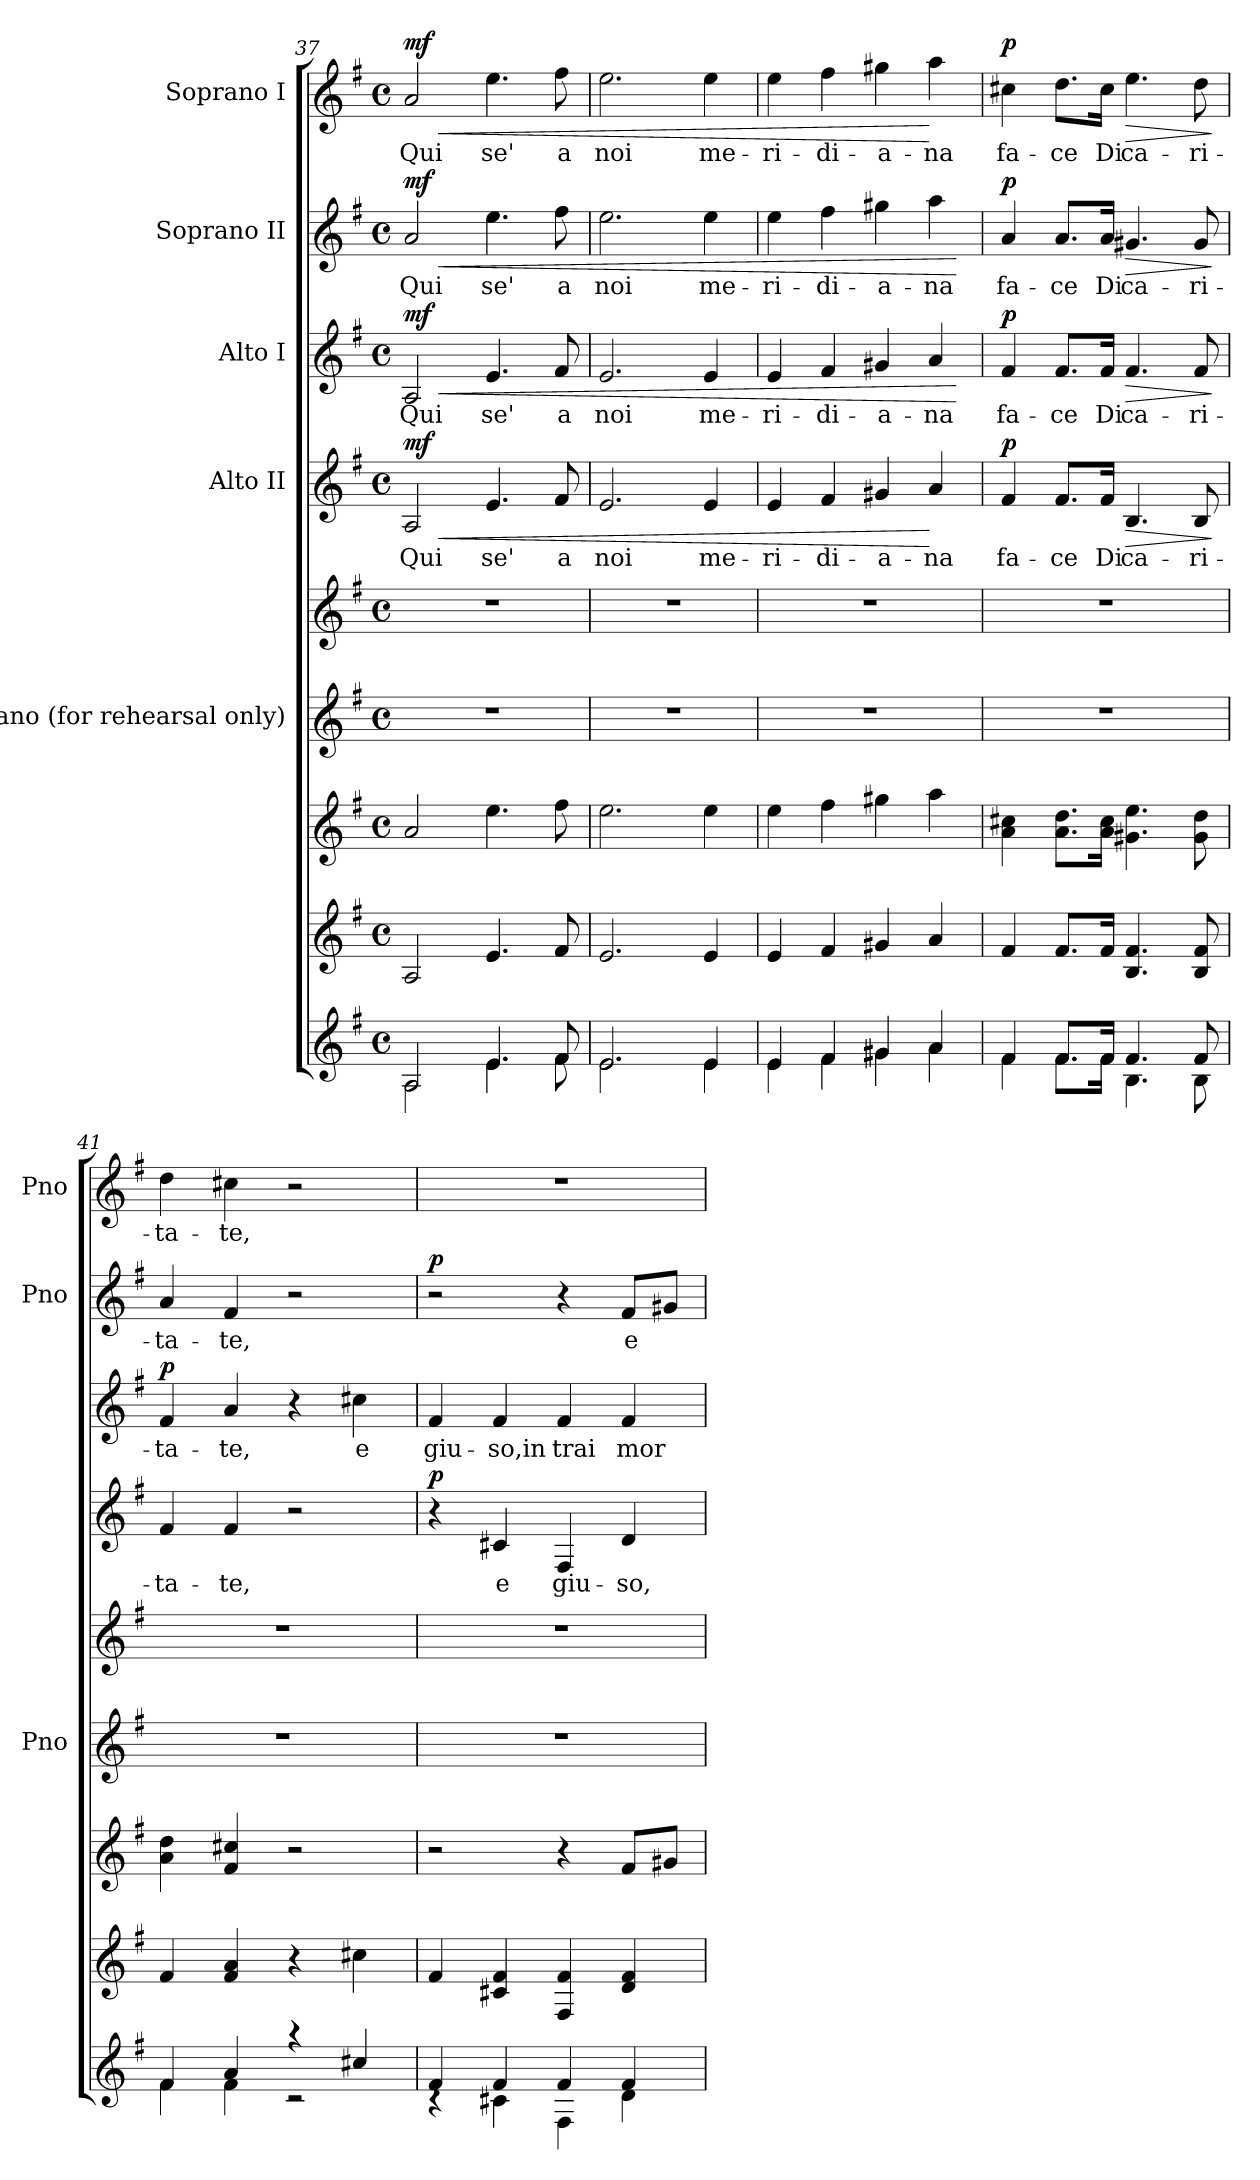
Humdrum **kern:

**kern	**kern	**kern	**kern	**kern	**kern	**text	**dynam	**kern	**text	**dynam	**kern	**text	**dynam	**kern	**text	**dynam
*part8	*part7	*part6	*part5	*part5	*part4	*part4	*part4	*part3	*part3	*part3	*part2	*part2	*part2	*part1	*part1	*part1
*staff9	*staff8	*staff7	*staff6	*staff5	*staff4	*staff4	*staff4	*staff3	*staff3	*staff3	*staff2	*staff2	*staff2	*staff1	*staff1	*staff1
*	*	*	*I"Piano  (for rehearsal only)	*	*I"Alto II	*	*	*I"Alto I	*	*	*I"Soprano II	*	*	*I"Soprano I	*	*
*	*	*	*I'Pno	*	*	*	*	*	*	*	*I'Pno	*	*	*I'Pno	*	*
!!LO:PB:g=z
*clefG2	*clefG2	*clefG2	*clefG2	*clefG2	*clefG2	*	*	*clefG2	*	*	*clefG2	*	*	*clefG2	*	*
*k[f#]	*k[f#]	*k[f#]	*k[f#]	*k[f#]	*k[f#]	*	*	*k[f#]	*	*	*k[f#]	*	*	*k[f#]	*	*
*G:	*G:	*G:	*G:	*G:	*G:	*	*	*G:	*	*	*G:	*	*	*G:	*	*
*M4/4	*M4/4	*M4/4	*M4/4	*M4/4	*M4/4	*	*	*M4/4	*	*	*M4/4	*	*	*M4/4	*	*
*met(c)	*met(c)	*met(c)	*met(c)	*met(c)	*met(c)	*	*	*met(c)	*	*	*met(c)	*	*	*met(c)	*	*
=37	=37	=37	=37	=37	=37	=37	=37	=37	=37	=37	=37	=37	=37	=37	=37	=37
*^	*	*	*	*	*	*	*	*	*	*	*	*	*	*	*	*
!	!	!	!	!	!	!	!LO:LY:b	!LO:HP:b	!	!LO:LY:b	!LO:HP:b	!	!LO:LY:b	!LO:HP:b	!	!LO:LY:b	!LO:HP:b
!	!	!	!	!	!	!	!	!LO:DY:n=1:b	!	!	!LO:DY:n=1:b	!	!	!LO:DY:n=1:b	!	!	!LO:DY:n=1:b
2A/	2A\	2A/	2a/	1r	1r	2A/	Qui	< mf	2A/	Qui	< mf	2a/	Qui	< mf	2a/	Qui	< mf
!	!	!	!	!	!	!	!LO:LY:b	!	!	!LO:LY:b	!	!	!LO:LY:b	!	!	!LO:LY:b	!
4.e/	4.e\	4.e/	4.ee\	.	.	4.e/	se'	.	4.e/	se'	.	4.ee\	se'	.	4.ee\	se'	.
!	!	!	!	!	!	!	!LO:LY:b	!	!	!LO:LY:b	!	!	!LO:LY:b	!	!	!LO:LY:b	!
8f#/	8f#\	8f#/	8ff#\	.	.	8f#/	a	.	8f#/	a	.	8ff#\	a	.	8ff#\	a	.
=38	=38	=38	=38	=38	=38	=38	=38	=38	=38	=38	=38	=38	=38	=38	=38	=38	=38
!	!	!	!	!	!	!	!LO:LY:b	!	!	!LO:LY:b	!	!	!LO:LY:b	!	!	!LO:LY:b	!
2.e/	2.e\	2.e/	2.ee\	1r	1r	2.e/	noi	.	2.e/	noi	.	2.ee\	noi	.	2.ee\	noi	.
!	!	!	!	!	!	!	!LO:LY:b	!	!	!LO:LY:b	!	!	!LO:LY:b	!	!	!LO:LY:b	!
4e/	4e\	4e/	4ee\	.	.	4e/	me-	.	4e/	me-	.	4ee\	me-	.	4ee\	me-	.
=39	=39	=39	=39	=39	=39	=39	=39	=39	=39	=39	=39	=39	=39	=39	=39	=39	=39
!	!	!	!	!	!	!	!LO:LY:b	!	!	!LO:LY:b	!	!	!LO:LY:b	!	!	!LO:LY:b	!
4e/	4e\	4e/	4ee\	1r	1r	4e/	-ri-	.	4e/	-ri-	.	4ee\	-ri-	.	4ee\	-ri-	.
!	!	!	!	!	!	!	!LO:LY:b	!	!	!LO:LY:b	!	!	!LO:LY:b	!	!	!LO:LY:b	!
4f#/	4f#\	4f#/	4ff#\	.	.	4f#/	-di-	.	4f#/	-di-	.	4ff#\	-di-	.	4ff#\	-di-	.
!	!	!	!	!	!	!	!LO:LY:b	!	!	!LO:LY:b	!	!	!LO:LY:b	!	!	!LO:LY:b	!
4g#X/	4g#\	4g#X/	4gg#X\	.	.	4g#X/	-a-	.	4g#X/	-a-	.	4gg#X\	-a-	.	4gg#X\	-a-	.
!	!	!	!	!	!	!	!LO:LY:b	!	!	!LO:LY:b	!	!	!LO:LY:b	!	!	!LO:LY:b	!
4a/	4a\	4a/	4aa\	.	.	4a/	-na	[	4a/	-na	.	4aa\	-na	.	4aa\	-na	[
*v	*v	*	*	*	*	*	*	*	*	*	*	*	*	*	*	*	*
.	.	.	.	.	.	.	.	.	.	[	.	.	[	.	.	.
=40	=40	=40	=40	=40	=40	=40	=40	=40	=40	=40	=40	=40	=40	=40	=40	=40
*^	*	*	*	*	*	*	*	*	*	*	*	*	*	*	*	*
!	!	!	!	!	!	!	!LO:LY:b	!LO:DY:b	!	!LO:LY:b	!LO:DY:b	!	!LO:LY:b	!LO:DY:b	!	!LO:LY:b	!LO:DY:b
4f#/	4f#\	4f#/	4a\ 4cc#X\	1r	1r	4f#/	fa-	p	4f#/	fa-	p	4a/	fa-	p	4cc#X\	fa-	p
!	!	!	!	!	!	!	!LO:LY:b	!	!	!LO:LY:b	!	!	!LO:LY:b	!	!	!LO:LY:b	!
8.f#/L	8.f#\L	8.f#/L	8.a\ 8.dd\L	.	.	8.f#/L	-ce	.	8.f#/L	-ce	.	8.a/L	-ce	.	8.dd\L	-ce	.
!	!	!	!	!	!	!	!LO:LY:b	!	!	!LO:LY:b	!	!	!LO:LY:b	!	!	!LO:LY:b	!
16f#/Jk	16f#\Jk	16f#/Jk	16a\ 16cc#\Jk	.	.	16f#/Jk	Di	.	16f#/Jk	Di	.	16a/Jk	Di	.	16cc#\Jk	Di	.
!	!	!	!	!	!	!	!LO:LY:b	!LO:HP:b	!	!LO:LY:b	!LO:HP:b	!	!LO:LY:b	!LO:HP:b	!	!LO:LY:b	!LO:HP:b
4.f#/	4.B\	4.B/ 4.f#/	4.g#X\ 4.ee\	.	.	4.B/	ca-	>	4.f#/	ca-	>	4.g#X/	ca-	>	4.ee\	ca-	>
!	!	!	!	!	!	!	!LO:LY:b	!	!	!LO:LY:b	!	!	!LO:LY:b	!	!	!LO:LY:b	!
8f#/	8B\	8B/ 8f#/	8g#\ 8dd\	.	.	8B/	-ri-	.	8f#/	-ri-	.	8g#/	-ri-	.	8dd\	-ri-	.
*v	*v	*	*	*	*	*	*	*	*	*	*	*	*	*	*	*	*
.	.	.	.	.	.	.	]	.	.	]	.	.	]	.	.	]
=41	=41	=41	=41	=41	=41	=41	=41	=41	=41	=41	=41	=41	=41	=41	=41	=41
*^	*	*	*	*	*	*	*	*	*	*	*	*	*	*	*	*
!	!	!	!	!	!	!	!LO:LY:b	!	!	!LO:LY:b	!LO:DY:b	!	!LO:LY:b	!	!	!LO:LY:b	!
4f#/	4f#\	4f#/	4a\ 4dd\	1r	1r	4f#/	-ta-	.	4f#/	-ta-	p	4a/	-ta-	.	4dd\	-ta-	.
!	!	!	!	!	!	!	!LO:LY:b	!	!	!LO:LY:b	!	!	!LO:LY:b	!	!	!LO:LY:b	!
4a/	4f#\	4f#/ 4a/	4f#/ 4cc#X/	.	.	4f#/	-te,	.	4a/	-te,	.	4f#/	-te,	.	4cc#X\	-te,	.
4raa	2rc	4r	2r	.	.	2r	.	.	4r	.	.	2r	.	.	2r	.	.
!	!	!	!	!	!	!	!	!	!	!LO:LY:b	!	!	!	!	!	!	!
4cc#X/	.	4cc#X\	.	.	.	.	.	.	4cc#X\	e	.	.	.	.	.	.	.
=42	=42	=42	=42	=42	=42	=42	=42	=42	=42	=42	=42	=42	=42	=42	=42	=42	=42
!	!	!	!	!	!	!	!	!LO:DY:b	!	!LO:LY:b	!	!	!	!LO:DY:b	!	!	!
4f#/	4rc	4f#/	2r	1r	1r	4r	.	p	4f#/	giu-	.	2r	.	p	1r	.	.
!	!	!	!	!	!	!	!LO:LY:b	!	!	!LO:LY:b	!	!	!	!	!	!	!
4f#/	4c#X\	4c#X/ 4f#/	.	.	.	4c#X/	e	.	4f#/	so,in	.	.	.	.	.	.	.
!	!	!	!	!	!	!	!LO:LY:b	!	!	!LO:LY:b	!	!	!	!	!	!	!
4f#/	4F#\	4F#/ 4f#/	4r	.	.	4F#/	giu-	.	4f#/	trai	.	4r	.	.	.	.	.
!	!	!	!	!	!	!	!LO:LY:b	!	!	!LO:LY:b	!	!	!LO:LY:b	!	!	!	!
4f#/	4d\	4d/ 4f#/	8f#/L	.	.	4d/	-so,	.	4f#/	mor-	.	8f#/L	e	.	.	.	.
.	.	.	8g#X/J	.	.	.	.	.	.	.	.	8g#X/J	.	.	.	.	.
*v	*v	*	*	*	*	*	*	*	*	*	*	*	*	*	*	*	*
=	=	=	=	=	=	=	=	=	=	=	=	=	=	=	=	=
*-	*-	*-	*-	*-	*-	*-	*-	*-	*-	*-	*-	*-	*-	*-	*-	*-
